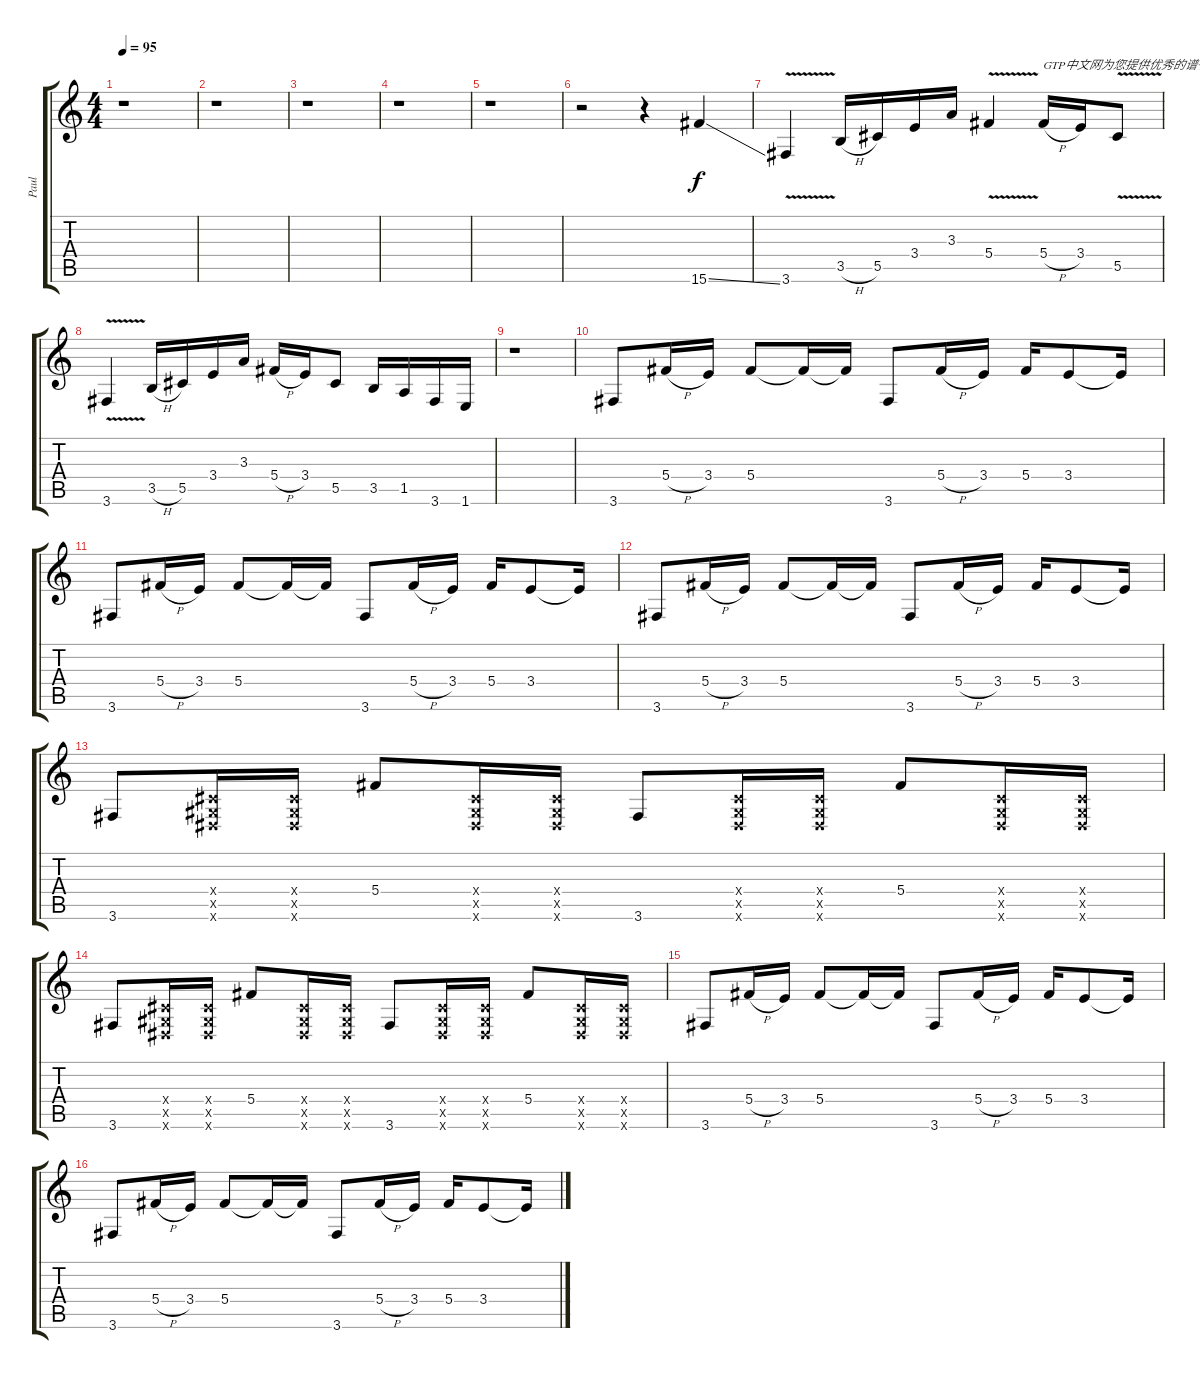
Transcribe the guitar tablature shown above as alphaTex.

\track ("Paul" "Paul") {instrument distortionguitar}
\staff {score tabs}
\tuning (Eb4 Bb3 Gb3 Db3 Ab2 Eb2) {hide}
\ts (4 4)
\tempo 95
\clef g2
\ks c
r.1{dy f instrument distortionguitar} |
r.1 |
r.1 |
r.1 |
r.1 |
r.2 r.4 15.6{ss}.4 |
3.6{v}.4 3.5{h}.16 5.5.16 3.4.16 3.3.16 5.4{v}.4 5.4{h}.16{txt "GTP中文网为您提供优秀的谱子"} 3.4.16 5.5{v}.8 |
3.6{v}.4 3.5{h}.16 5.5.16 3.4.16 3.3.16 5.4{h}.16 3.4.16 5.5.8 3.5.16 1.5.16 3.6.16 1.6.16 |
r.1 |
3.6.8 5.4{h}.16 3.4.16 5.4.8 5.4{t}.16 5.4{t}.16 3.6.8 5.4{h}.16 3.4.16 5.4.16 3.4.8 3.4{t}.16 |
3.6.8 5.4{h}.16 3.4.16 5.4.8 5.4{t}.16 5.4{t}.16 3.6.8 5.4{h}.16 3.4.16 5.4.16 3.4.8 3.4{t}.16 |
3.6.8 5.4{h}.16 3.4.16 5.4.8 5.4{t}.16 5.4{t}.16 3.6.8 5.4{h}.16 3.4.16 5.4.16 3.4.8 3.4{t}.16 |
3.6.8 (0.4{x} 0.5{x} 0.6{x}).16 (0.4{x} 0.5{x} 0.6{x}).16 5.4.8 (0.4{x} 0.5{x} 0.6{x}).16 (0.4{x} 0.5{x} 0.6{x}).16 3.6.8 (0.4{x} 0.5{x} 0.6{x}).16 (0.4{x} 0.5{x} 0.6{x}).16 5.4.8 (0.4{x} 0.5{x} 0.6{x}).16 (0.4{x} 0.5{x} 0.6{x}).16 |
3.6.8 (0.4{x} 0.5{x} 0.6{x}).16 (0.4{x} 0.5{x} 0.6{x}).16 5.4.8 (0.4{x} 0.5{x} 0.6{x}).16 (0.4{x} 0.5{x} 0.6{x}).16 3.6.8 (0.4{x} 0.5{x} 0.6{x}).16 (0.4{x} 0.5{x} 0.6{x}).16 5.4.8 (0.4{x} 0.5{x} 0.6{x}).16 (0.4{x} 0.5{x} 0.6{x}).16 |
3.6.8 5.4{h}.16 3.4.16 5.4.8 5.4{t}.16 5.4{t}.16 3.6.8 5.4{h}.16 3.4.16 5.4.16 3.4.8 3.4{t}.16 |
3.6.8 5.4{h}.16 3.4.16 5.4.8 5.4{t}.16 5.4{t}.16 3.6.8 5.4{h}.16 3.4.16 5.4.16 3.4.8 3.4{t}.16
